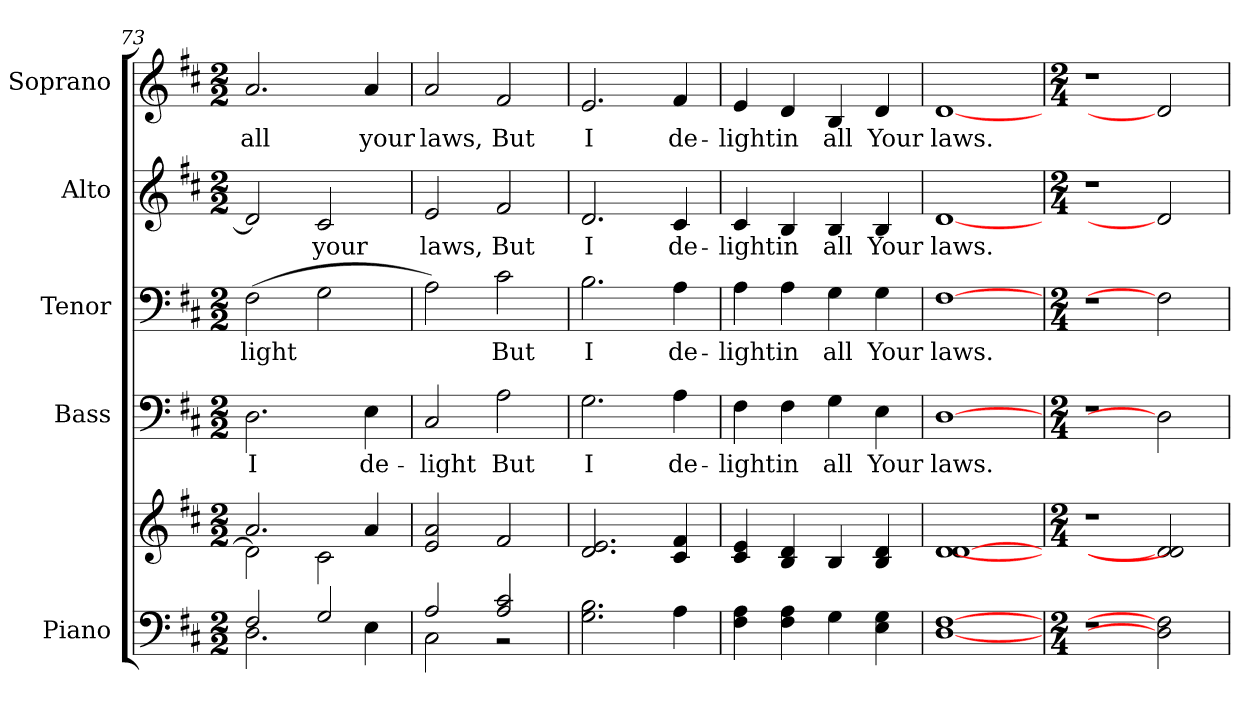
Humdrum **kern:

**kern	**kern	**kern	**text	**kern	**text	**kern	**text	**kern	**text
*part5	*part5	*part4	*part4	*part3	*part3	*part2	*part2	*part1	*part1
*staff6	*staff5	*staff4	*staff4	*staff3	*staff3	*staff2	*staff2	*staff1	*staff1
*I"Piano	*	*I"Bass	*	*I"Tenor	*	*I"Alto	*	*I"Soprano	*
*I'Pno.	*	*I'B.	*	*I'T.	*	*I'A.	*	*I'S.	*
*clefF4	*clefG2	*clefF4	*	*clefF4	*	*clefG2	*	*clefG2	*
*k[f#c#]	*k[f#c#]	*k[f#c#]	*	*k[f#c#]	*	*k[f#c#]	*	*k[f#c#]	*
*D:	*D:	*D:	*	*D:	*	*D:	*	*D:	*
*M2/2	*M2/2	*M2/2	*	*M2/2	*	*M2/2	*	*M2/2	*
=73	=73	=73	=73	=73	=73	=73	=73	=73	=73
*^	*^	*	*	*	*	*	*	*	*
!	!	!	!	!	!LO:LY:b:color=#000000	!	!	!	!	!	!
!	!	!	!	!	!	!	!LO:LY:b:color=#000000	!	!	!	!
!	!	!	!	!	!	!	!	!	!	!	!LO:LY:b:color=#000000
2F#i/	2.Di\	2.ai/	2di\]	2.Di\	I	(2F#i\	-light	2di/]	.	2.ai/	all
!	!	!	!	!	!	!	!	!	!LO:LY:b:color=#000000	!	!
2Gi/	.	.	2c#i\	.	.	2Gi\	.	2c#i/	your	.	.
!	!	!	!	!	!LO:LY:b:color=#000000	!	!	!	!	!	!
!	!	!	!	!	!	!	!	!	!	!	!LO:LY:b:color=#000000
.	4Ei\	4ai/	.	4Ei\	de-	.	.	.	.	4ai/	your
*	*	*v	*v	*	*	*	*	*	*	*	*
=74	=74	=74	=74	=74	=74	=74	=74	=74	=74	=74
!	!	!	!	!LO:LY:b:color=#000000	!	!	!	!	!	!
!	!	!	!	!	!	!	!	!LO:LY:b:color=#000000	!	!
!	!	!	!	!	!	!	!	!	!	!LO:LY:b:color=#000000
2Ai/	2C#i\	2ei/ 2ai	2C#i/	-light	2Ai\)	.	2ei/	laws,	2ai/	laws,
!	!	!	!	!LO:LY:b:color=#000000	!	!	!	!	!	!
!	!	!	!	!	!	!LO:LY:b:color=#000000	!	!	!	!
!	!	!	!	!	!	!	!	!LO:LY:b:color=#000000	!	!
!	!	!	!	!	!	!	!	!	!	!LO:LY:b:color=#000000
2Ai/ 2c#i	2r	2f#i/	2Ai\	But	2c#i\	But	2f#i/	But	2f#i/	But
*v	*v	*	*	*	*	*	*	*	*	*
=75	=75	=75	=75	=75	=75	=75	=75	=75	=75
*^	*	*	*	*	*	*	*	*	*
!	!	!	!	!LO:LY:b:color=#000000	!	!	!	!	!	!
*v	*v	*	*	*	*	*	*	*	*	*
*^	*	*	*	*	*	*	*	*	*
!	!	!	!	!	!	!LO:LY:b:color=#000000	!	!	!	!
*v	*v	*	*	*	*	*	*	*	*	*
*^	*	*	*	*	*	*	*	*	*
!	!	!	!	!	!	!	!	!LO:LY:b:color=#000000	!	!
*v	*v	*	*	*	*	*	*	*	*	*
*^	*	*	*	*	*	*	*	*	*
!	!	!	!	!	!	!	!	!	!	!LO:LY:b:color=#000000
*v	*v	*	*	*	*	*	*	*	*	*
2.Gi\ 2.Bi	2.di/ 2.ei	2.Gi\	I	2.Bi\	I	2.di/	I	2.ei/	I
!	!	!	!LO:LY:b:color=#000000	!	!	!	!	!	!
!	!	!	!	!	!LO:LY:b:color=#000000	!	!	!	!
!	!	!	!	!	!	!	!LO:LY:b:color=#000000	!	!
!	!	!	!	!	!	!	!	!	!LO:LY:b:color=#000000
4Ai\	4c#i/ 4f#i	4Ai\	de-	4Ai\	de-	4c#i/	de-	4f#i/	de-
=76	=76	=76	=76	=76	=76	=76	=76	=76	=76
!	!	!	!LO:LY:b:color=#000000	!	!	!	!	!	!
!	!	!	!	!	!LO:LY:b:color=#000000	!	!	!	!
!	!	!	!	!	!	!	!LO:LY:b:color=#000000	!	!
!	!	!	!	!	!	!	!	!	!LO:LY:b:color=#000000
4F#i\ 4Ai	4c#i/ 4ei	4F#i\	-light	4Ai\	-light	4c#i/	-light	4ei/	-light
!	!	!	!LO:LY:b:color=#000000	!	!	!	!	!	!
!	!	!	!	!	!LO:LY:b:color=#000000	!	!	!	!
!	!	!	!	!	!	!	!LO:LY:b:color=#000000	!	!
!	!	!	!	!	!	!	!	!	!LO:LY:b:color=#000000
4F#i\ 4Ai	4Bi/ 4di	4F#i\	in	4Ai\	in	4Bi/	in	4di/	in
!	!	!	!LO:LY:b:color=#000000	!	!	!	!	!	!
!	!	!	!	!	!LO:LY:b:color=#000000	!	!	!	!
!	!	!	!	!	!	!	!LO:LY:b:color=#000000	!	!
!	!	!	!	!	!	!	!	!	!LO:LY:b:color=#000000
4Gi\	4Bi/	4Gi\	all	4Gi\	all	4Bi/	all	4Bi/	all
!	!	!	!LO:LY:b:color=#000000	!	!	!	!	!	!
!	!	!	!	!	!LO:LY:b:color=#000000	!	!	!	!
!	!	!	!	!	!	!	!LO:LY:b:color=#000000	!	!
!	!	!	!	!	!	!	!	!	!LO:LY:b:color=#000000
4Ei\ 4Gi	4Bi/ 4di	4Ei\	Your	4Gi\	Your	4Bi/	Your	4di/	Your
!!LO:PB:g=z
=77	=77	=77	=77	=77	=77	=77	=77	=77	=77
!	!	!	!LO:LY:b:color=#000000	!	!	!	!	!	!
!	!	!	!	!	!LO:LY:b:color=#000000	!	!	!	!
!	!	!	!	!	!	!	!LO:LY:b:color=#000000	!	!
!	!	!	!	!	!	!	!	!	!LO:LY:b:color=#000000
[1Di [1F#i	[1di [1di	[1Di	laws.	[1F#i	laws.	[1di	laws.	[1di	laws.
=78	=78	=78	=78	=78	=78	=78	=78	=78	=78
*M2/4	*M2/4	*M2/4	*	*M2/4	*	*M2/4	*	*M2/4	*
!LO:N:vis=1	!LO:N:vis=1	!LO:N:vis=1	!	!LO:N:vis=1	!	!LO:N:vis=1	!	!LO:N:vis=1	!
2r	2r	2r	.	2r	.	2r	.	2r	.
2Di] 2F#i]	2di] 2di]	2Di]	.	2F#i]	.	2di]	.	2di]	.
=	=	=	=	=	=	=	=	=	=
*-	*-	*-	*-	*-	*-	*-	*-	*-	*-
